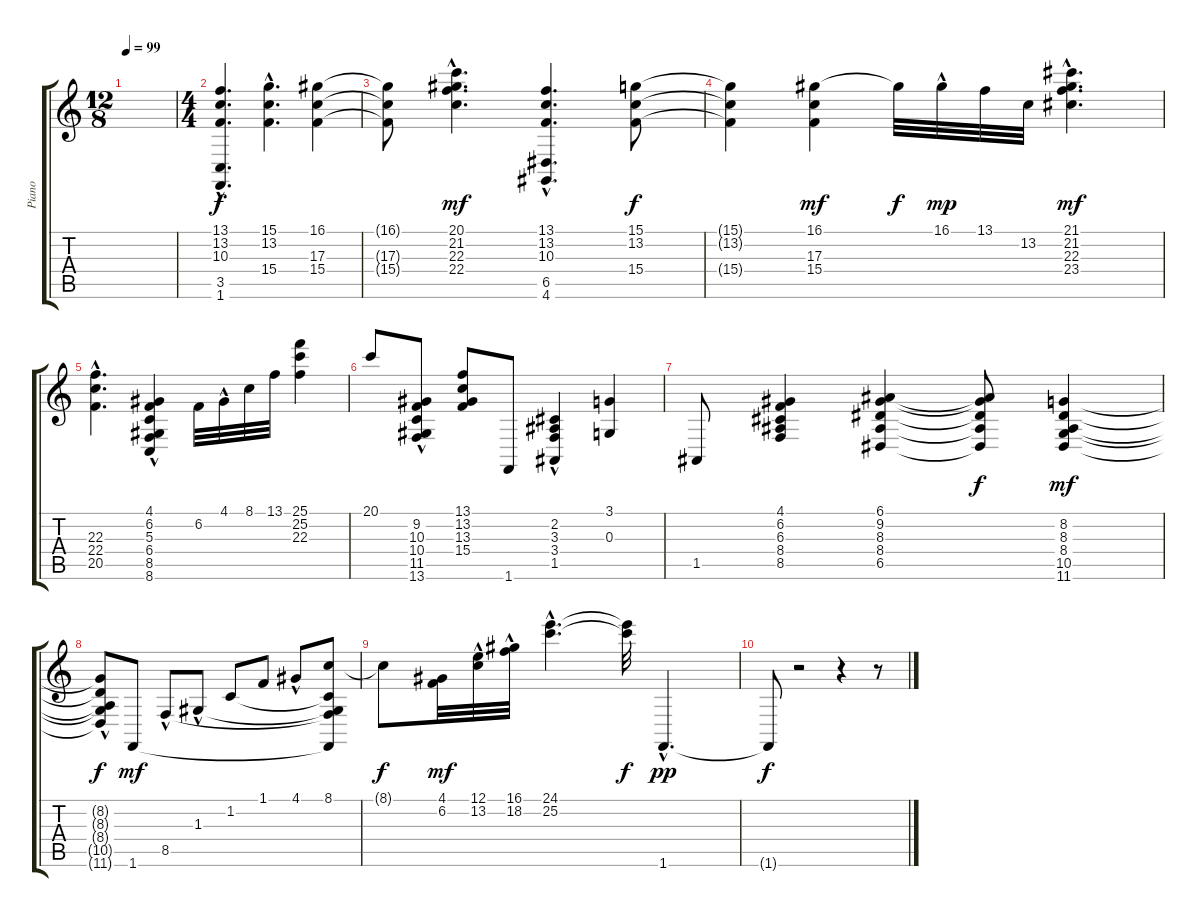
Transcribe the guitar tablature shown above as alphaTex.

\track ("Piano" "Piano") {instrument brightacousticpiano}
\staff {score tabs}
\tuning (E4 B3 G3 D3 A2 E2) {hide}
\ts (12 8)
\tempo 99
\clef g2
\ks c
|
\ts (4 4)
(13.1{hac} 13.2{hac} 10.3{hac} 3.5 1.6).4{d} (15.1{hac} 13.2{hac} 15.4{hac}).4{d} (16.1 17.3 15.4).4 |
(16.1{t} 17.3{t} 15.4{t}).8{dy f} (20.1{hac} 21.2{hac} 22.3{hac} 22.4{hac}).4{d dy mf} (13.1{hac} 13.2{hac} 10.3{hac} 6.5 4.6).4{d} (15.1 13.2 15.4).8{dy f} |
(15.1{t} 13.2{t} 15.4{t}).4 (16.1 17.3 15.4).4{dy mf} 16.1{t}.32{dy f} 16.1{hac}.32{dy mp} 13.1.32 13.2.32 (21.1{hac} 21.2{hac} 22.3{hac} 23.4{hac}).4{d dy mf} |
(22.3{hac} 22.4{hac} 20.5{hac}).4{d} (4.1 6.2 5.3 6.4 8.5{hac} 8.6).4 6.2.32 4.1{hac}.32 8.1.32 13.1.32 (25.1 25.2 22.3).4 |
20.1.8 (9.2 10.3 10.4 11.5{hac} 13.6).8 (13.1 13.2 13.3 15.4).8 1.6.8 (2.2 3.3 3.4 1.5{hac}).4 (3.1 0.3).4 |
1.5.8 (4.1 6.2 6.3 8.4 8.5).4 (6.1 9.2 8.3 8.4 6.5).4 (6.1{t} 9.2{t} 8.3{t} 8.4{t} 6.5{t}).8{dy f} (8.2 8.3 8.4 10.5 11.6).4{dy mf} |
(8.2{hac t} 8.3{t} 8.4{t} 10.5{hac t} 11.6{t}).8{dy f} 1.6.8{dy mf} 8.5{hac}.8 1.3{hac}.8 1.2.8 1.1.8 4.1{hac}.8 (8.1 1.2{t} 1.3{t} 8.5{t} 1.6{t}).8 |
8.1{t}.8{dy f} (4.1 6.2).32{dy mf} (12.1 13.2{hac}).32 (16.1{hac} 18.2{hac}).32 (24.1{hac} 25.2{hac}).4{d} (24.1{t} 25.2{t}).32{dy f} 1.6{hac}.4{d dy pp} |
1.6{t}.8{dy f} r.2 r.4 r.8
